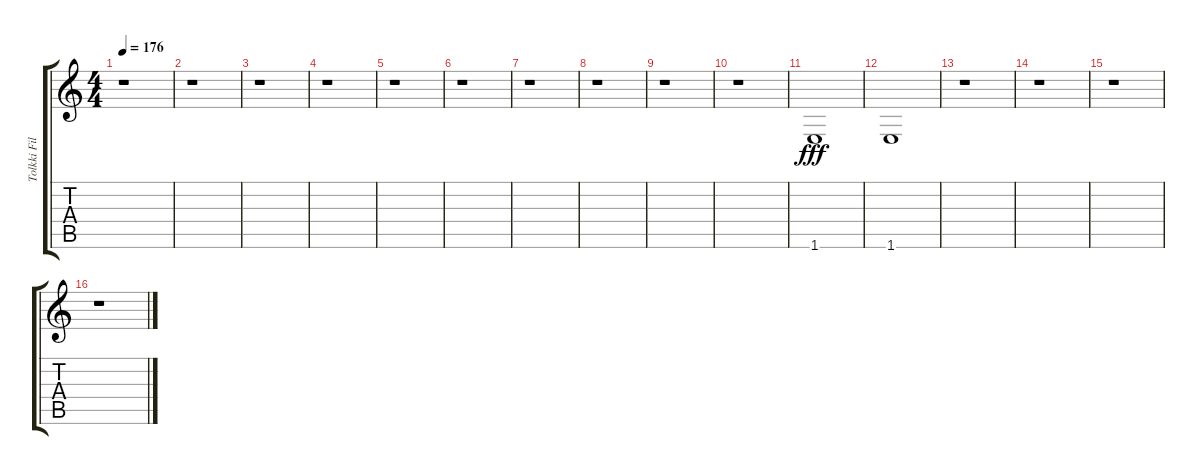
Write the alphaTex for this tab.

\track ("Tolkki Fills" "Tolkki Fil") {instrument overdrivenguitar}
\staff {score tabs}
\tuning (Eb4 Bb3 Gb3 Db3 Ab2 Eb2) {hide}
\ts (4 4)
\tempo 176
\clef g2
\ks c
r.1{dy fff} |
r.1 |
r.1 |
r.1 |
r.1 |
r.1 |
r.1 |
r.1 |
r.1 |
r.1 |
1.6.1 |
1.6.1 |
r.1 |
r.1 |
r.1 |
r.1
